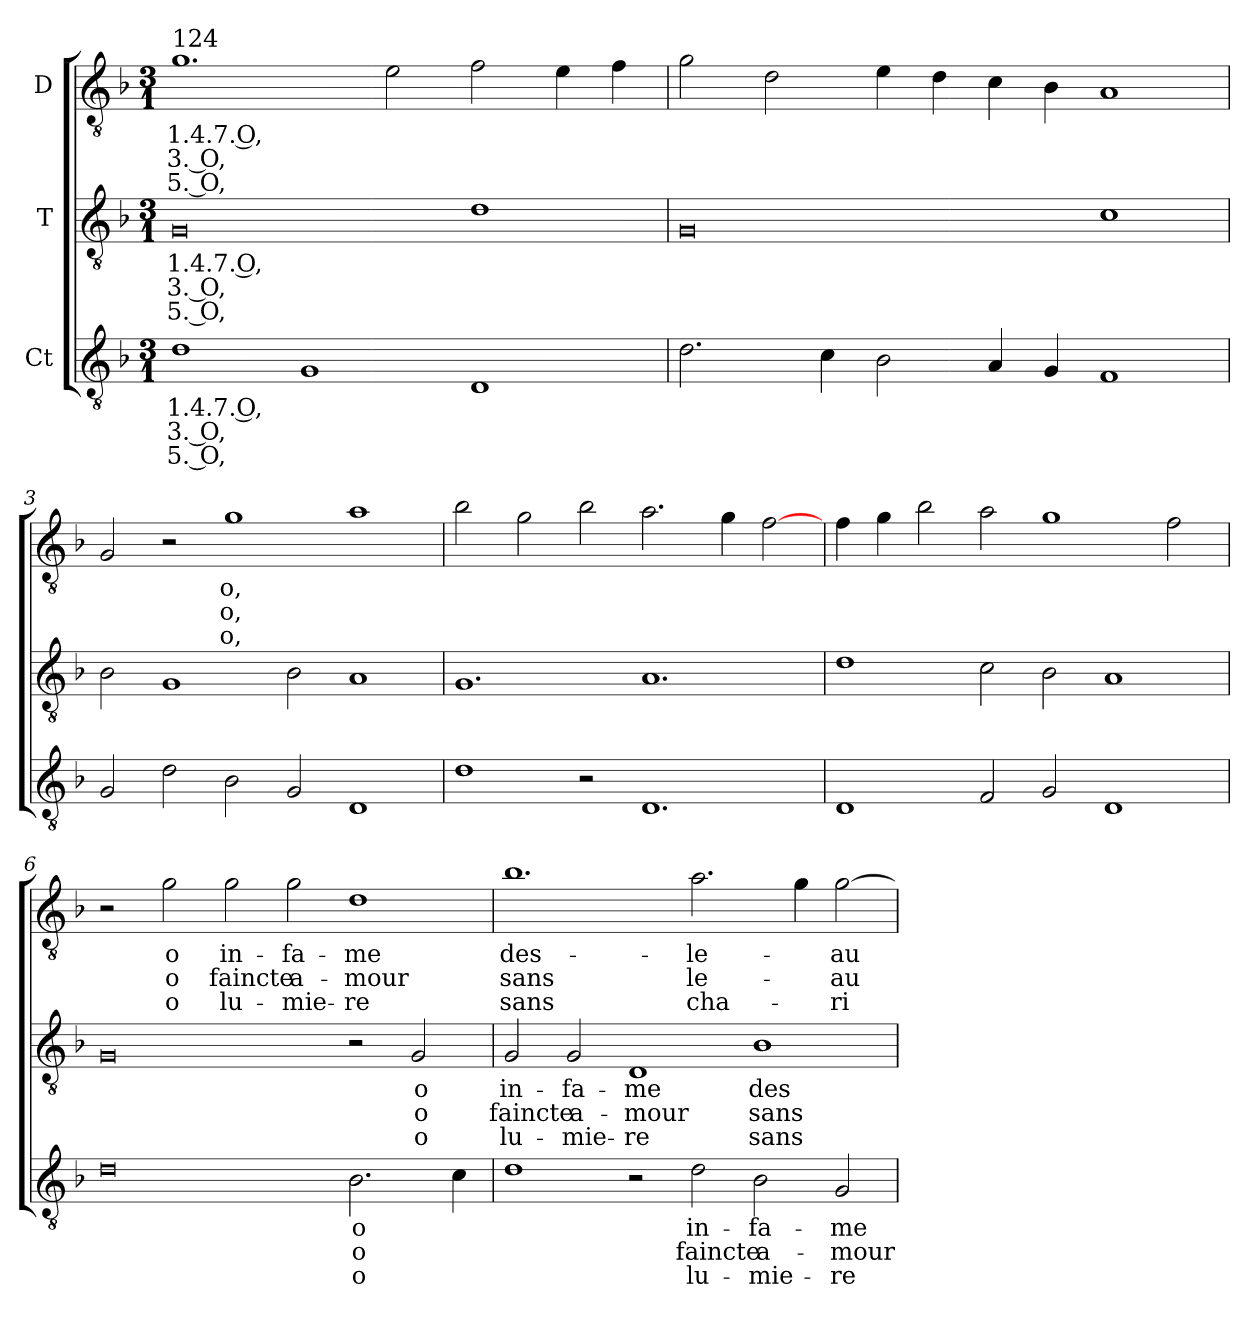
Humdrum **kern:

**kern	**text	**text	**text	**kern	**text	**text	**text	**kern	**text	**text	**text
*part3	*part3	*part3	*part3	*part2	*part2	*part2	*part2	*part1	*part1	*part1	*part1
*staff3	*staff3	*staff3	*staff3	*staff2	*staff2	*staff2	*staff2	*staff1	*staff1	*staff1	*staff1
*I"Ct	*	*	*	*I"T	*	*	*	*I"D	*	*	*
!!LO:PB:g=z
*clefGv2	*	*	*	*clefGv2	*	*	*	*clefGv2	*	*	*
*ITrd7c12	*	*	*	*ITrd7c12	*	*	*	*ITrd7c12	*	*	*
*k[b-]	*	*	*	*k[b-]	*	*	*	*k[b-]	*	*	*
*F:	*	*	*	*F:	*	*	*	*F:	*	*	*
*M3/1	*	*	*	*M3/1	*	*	*	*M3/1	*	*	*
=1	=1	=1	=1	=1	=1	=1	=1	=1	=1	=1	=1
!	!LO:LY:b:color=#000000	!LO:LY:b:color=#000000	!LO:LY:b:color=#000000	!	!	!	!	!	!	!	!
!	!	!	!	!	!LO:LY:b:color=#000000	!LO:LY:b:color=#000000	!LO:LY:b:color=#000000	!	!	!	!
!	!	!	!	!	!	!	!	!LO:TX:a:t=124	!	!	!
!	!	!	!	!	!	!	!	!	!LO:LY:b:color=#000000	!LO:LY:b:color=#000000	!LO:LY:b:color=#000000
1Di\	1.4.7. O,	3. O,	5. O,	0GGi/	1.4.7. O,	3. O,	5. O,	1.Gi\	1.4.7. O,	3. O,	5. O,
1GGi/	.	.	.	.	.	.	.	.	.	.	.
.	.	.	.	.	.	.	.	2Ei\	.	.	.
1DDi/	.	.	.	1Di\	.	.	.	2Fi\	.	.	.
.	.	.	.	.	.	.	.	4Ei\	.	.	.
.	.	.	.	.	.	.	.	4Fi\	.	.	.
=2	=2	=2	=2	=2	=2	=2	=2	=2	=2	=2	=2
2.Di\	.	.	.	0GGi/	.	.	.	2Gi\	.	.	.
.	.	.	.	.	.	.	.	2Di\	.	.	.
4Ci\	.	.	.	.	.	.	.	.	.	.	.
2BB-i\	.	.	.	.	.	.	.	4Ei\	.	.	.
.	.	.	.	.	.	.	.	4Di\	.	.	.
4AAi/	.	.	.	.	.	.	.	4Ci\	.	.	.
4GGi/	.	.	.	.	.	.	.	4BB-i\	.	.	.
1FFi/	.	.	.	1Ci\	.	.	.	1AAi/	.	.	.
=3	=3	=3	=3	=3	=3	=3	=3	=3	=3	=3	=3
2GGi/	.	.	.	2BB-i\	.	.	.	2GGi/	.	.	.
2Di\	.	.	.	1GGi/	.	.	.	2r	.	.	.
!	!	!	!	!	!	!	!	!	!LO:LY:b:color=#000000	!LO:LY:b:color=#000000	!LO:LY:b:color=#000000
2BB-i\	.	.	.	.	.	.	.	1Gi\	o,	o,	o,
2GGi/	.	.	.	2BB-i\	.	.	.	.	.	.	.
1DDi/	.	.	.	1AAi/	.	.	.	1Ai\	.	.	.
=4	=4	=4	=4	=4	=4	=4	=4	=4	=4	=4	=4
1Di\	.	.	.	1.GGi/	.	.	.	2B-i\	.	.	.
.	.	.	.	.	.	.	.	2Gi\	.	.	.
2r	.	.	.	.	.	.	.	2B-i\	.	.	.
1.DDi/	.	.	.	1.AAi/	.	.	.	2.Ai\	.	.	.
.	.	.	.	.	.	.	.	4Gi\	.	.	.
.	.	.	.	.	.	.	.	[2Fi\	.	.	.
!!LO:LB:g=z
=5	=5	=5	=5	=5	=5	=5	=5	=5	=5	=5	=5
1DDi/	.	.	.	1Di\	.	.	.	4Fi\	.	.	.
.	.	.	.	.	.	.	.	4Gi\	.	.	.
.	.	.	.	.	.	.	.	2B-i\	.	.	.
2FFi/	.	.	.	2Ci\	.	.	.	2Ai\	.	.	.
2GGi/	.	.	.	2BB-i\	.	.	.	1Gi\	.	.	.
1DDi/	.	.	.	1AAi/	.	.	.	.	.	.	.
.	.	.	.	.	.	.	.	2Fi\	.	.	.
=6	=6	=6	=6	=6	=6	=6	=6	=6	=6	=6	=6
0Di\	.	.	.	0GGi/	.	.	.	2r	.	.	.
!	!	!	!	!	!	!	!	!	!LO:LY:b:color=#000000	!LO:LY:b:color=#000000	!LO:LY:b:color=#000000
.	.	.	.	.	.	.	.	2Gi\	o	o	o
!	!	!	!	!	!	!	!	!	!LO:LY:b:color=#000000	!LO:LY:b:color=#000000	!LO:LY:b:color=#000000
.	.	.	.	.	.	.	.	2Gi\	in-	faincte	lu-
!	!	!	!	!	!	!	!	!	!LO:LY:b:color=#000000	!LO:LY:b:color=#000000	!LO:LY:b:color=#000000
.	.	.	.	.	.	.	.	2Gi\	-fa-	a-	-mie-
!	!LO:LY:b:color=#000000	!LO:LY:b:color=#000000	!LO:LY:b:color=#000000	!	!	!	!	!	!	!	!
!	!	!	!	!	!	!	!	!	!LO:LY:b:color=#000000	!LO:LY:b:color=#000000	!LO:LY:b:color=#000000
2.BB-i\	o	o	o	2r	.	.	.	1Di\	-me	-mour	-re
!	!	!	!	!	!LO:LY:b:color=#000000	!LO:LY:b:color=#000000	!LO:LY:b:color=#000000	!	!	!	!
.	.	.	.	2GGi/	o	o	o	.	.	.	.
4Ci\	.	.	.	.	.	.	.	.	.	.	.
=7	=7	=7	=7	=7	=7	=7	=7	=7	=7	=7	=7
!	!	!	!	!	!LO:LY:b:color=#000000	!LO:LY:b:color=#000000	!LO:LY:b:color=#000000	!	!	!	!
!	!	!	!	!	!	!	!	!	!LO:LY:b:color=#000000	!LO:LY:b:color=#000000	!LO:LY:b:color=#000000
1Di\	.	.	.	2GGi/	in-	faincte	lu-	1.B-i\	des-	sans	sans
!	!	!	!	!	!LO:LY:b:color=#000000	!LO:LY:b:color=#000000	!LO:LY:b:color=#000000	!	!	!	!
.	.	.	.	2GGi/	-fa-	a-	-mie-	.	.	.	.
!	!	!	!	!	!LO:LY:b:color=#000000	!LO:LY:b:color=#000000	!LO:LY:b:color=#000000	!	!	!	!
2r	.	.	.	1DDi/	-me	-mour	-re	.	.	.	.
!	!LO:LY:b:color=#000000	!LO:LY:b:color=#000000	!LO:LY:b:color=#000000	!	!	!	!	!	!	!	!
!	!	!	!	!	!	!	!	!	!LO:LY:b:color=#000000	!LO:LY:b:color=#000000	!LO:LY:b:color=#000000
2Di\	in-	faincte	lu-	.	.	.	.	2.Ai\	-le-	le-	cha-
!	!LO:LY:b:color=#000000	!LO:LY:b:color=#000000	!LO:LY:b:color=#000000	!	!	!	!	!	!	!	!
!	!	!	!	!	!LO:LY:b:color=#000000	!LO:LY:b:color=#000000	!LO:LY:b:color=#000000	!	!	!	!
2BB-i\	-fa-	a-	-mie-	1BB-i/	des-	sans	sans	.	.	.	.
.	.	.	.	.	.	.	.	4Gi\	.	.	.
!	!LO:LY:b:color=#000000	!LO:LY:b:color=#000000	!LO:LY:b:color=#000000	!	!	!	!	!	!	!	!
!	!	!	!	!	!	!	!	!	!LO:LY:b:color=#000000	!LO:LY:b:color=#000000	!LO:LY:b:color=#000000
2GGi/	-me	-mour	-re	.	.	.	.	[2Gi\	-au-	-au-	-ri-
=	=	=	=	=	=	=	=	=	=	=	=
*-	*-	*-	*-	*-	*-	*-	*-	*-	*-	*-	*-
